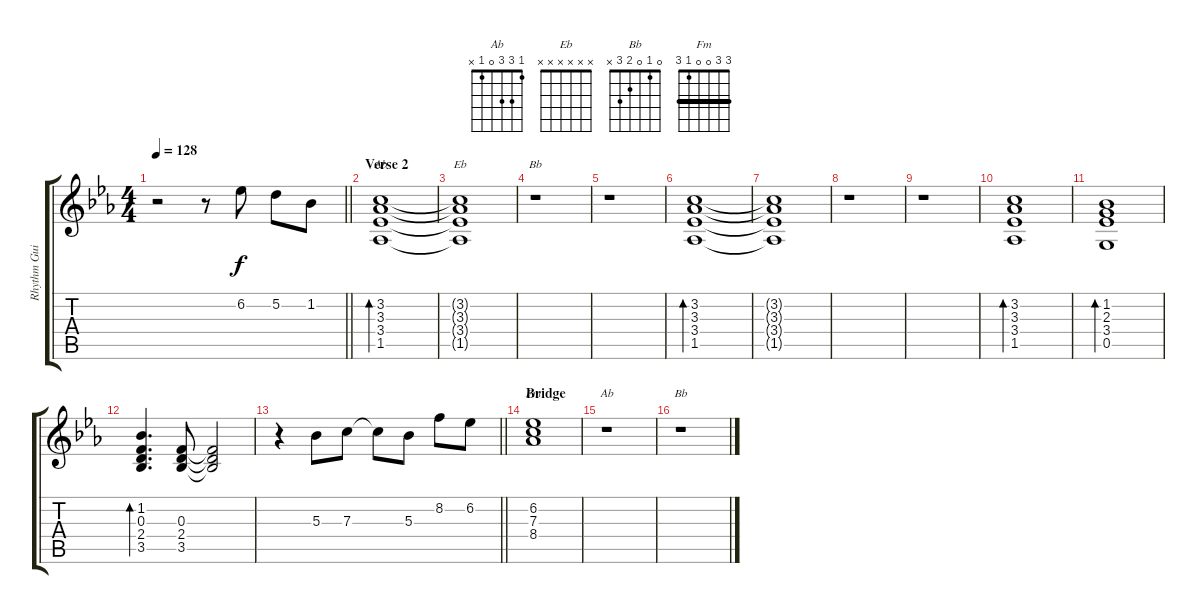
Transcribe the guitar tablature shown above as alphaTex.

\track ("Rhythm Guitar #2" "Rhythm Gui") {instrument electricguitarclean}
\staff {score tabs}
\tuning (D4 A3 F3 C3 G2 D2) {hide}
\chord ("Ab" x x x x x x)
\chord ("Eb" x x x x x x)
\chord ("Bb" x x x x x x)
\chord ("Fm" 3 3 0 0 1 3) {barre 3}
\chord ("Ab" 1 3 3 0 1 x)
\chord ("Bb" 0 1 0 2 3 x)
\ts (4 4)
\tempo 128
\clef g2
\barLineRight lightlight
\ks eb
r.2{dy f} r.8 6.2.8 5.2.8 1.2.8 |
\section ("" "Verse 2")
(3.2 3.3 3.4 1.5).1{bd 120 ch "Ab"} |
(3.2{t} 3.3{t} 3.4{t} 1.5{t}).1{ch "Eb"} |
r.1{ch "Bb"} |
r.1 |
(3.2 3.3 3.4 1.5).1{bd 120} |
(3.2{t} 3.3{t} 3.4{t} 1.5{t}).1 |
r.1 |
r.1 |
(3.2 3.3 3.4 1.5).1{bd 120} |
(1.2 2.3 3.4 0.5).1{bd 120} |
(1.2 0.3 2.4 3.5).4{d bd 60} (0.3 2.4 3.5).8 (0.3{t} 2.4{t} 3.5{t}).2 |
\barLineRight lightlight
r.4 5.3.8 7.3.8 7.3{t}.8 5.3.8 8.2.8 6.2.8 |
\section ("" "Bridge")
(6.2 7.3 8.4).1{ch "Fm"} |
r.1{ch "Ab"} |
r.1{ch "Bb"}
